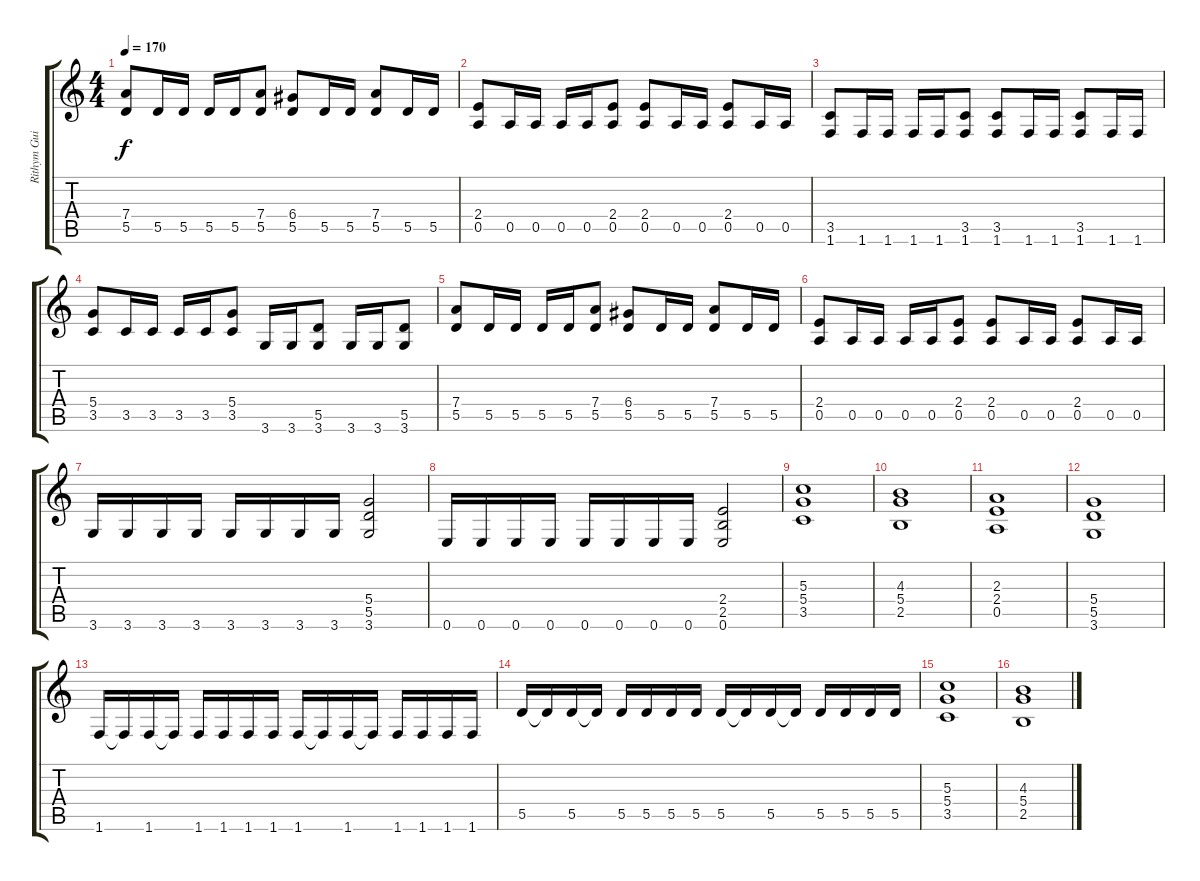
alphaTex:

\track ("Rithym Guitar" "Rithym Gui") {instrument distortionguitar}
\staff {score tabs}
\tuning (E4 B3 G3 D3 A2 E2) {hide}
\ts (4 4)
\tempo 170
\clef g2
\ks c
(7.4 5.5).8{dy f instrument distortionguitar} 5.5.16 5.5.16 5.5.16 5.5.16 (7.4 5.5).8 (6.4 5.5).8 5.5.16 5.5.16 (7.4 5.5).8 5.5.16 5.5.16 |
(2.4 0.5).8 0.5.16 0.5.16 0.5.16 0.5.16 (2.4 0.5).8 (2.4 0.5).8 0.5.16 0.5.16 (2.4 0.5).8 0.5.16 0.5.16 |
(3.5 1.6).8 1.6.16 1.6.16 1.6.16 1.6.16 (3.5 1.6).8 (3.5 1.6).8 1.6.16 1.6.16 (3.5 1.6).8 1.6.16 1.6.16 |
(5.4 3.5).8 3.5.16 3.5.16 3.5.16 3.5.16 (5.4 3.5).8 3.6.16 3.6.16 (5.5 3.6).8 3.6.16 3.6.16 (5.5 3.6).8 |
(7.4 5.5).8 5.5.16 5.5.16 5.5.16 5.5.16 (7.4 5.5).8 (6.4 5.5).8 5.5.16 5.5.16 (7.4 5.5).8 5.5.16 5.5.16 |
(2.4 0.5).8 0.5.16 0.5.16 0.5.16 0.5.16 (2.4 0.5).8 (2.4 0.5).8 0.5.16 0.5.16 (2.4 0.5).8 0.5.16 0.5.16 |
3.6.16 3.6.16 3.6.16 3.6.16 3.6.16 3.6.16 3.6.16 3.6.16 (5.4 5.5 3.6).2 |
0.6.16 0.6.16 0.6.16 0.6.16 0.6.16 0.6.16 0.6.16 0.6.16 (2.4 2.5 0.6).2 |
(5.3 5.4 3.5).1 |
(4.3 5.4 2.5).1 |
(2.3 2.4 0.5).1 |
(5.4 5.5 3.6).1 |
1.6.16 1.6{t}.16 1.6.16 1.6{t}.16 1.6.16 1.6.16 1.6.16 1.6.16 1.6.16 1.6{t}.16 1.6.16 1.6{t}.16 1.6.16 1.6.16 1.6.16 1.6.16 |
5.5.16 5.5{t}.16 5.5.16 5.5{t}.16 5.5.16 5.5.16 5.5.16 5.5.16 5.5.16 5.5{t}.16 5.5.16 5.5{t}.16 5.5.16 5.5.16 5.5.16 5.5.16 |
(5.3 5.4 3.5).1 |
(4.3 5.4 2.5).1
